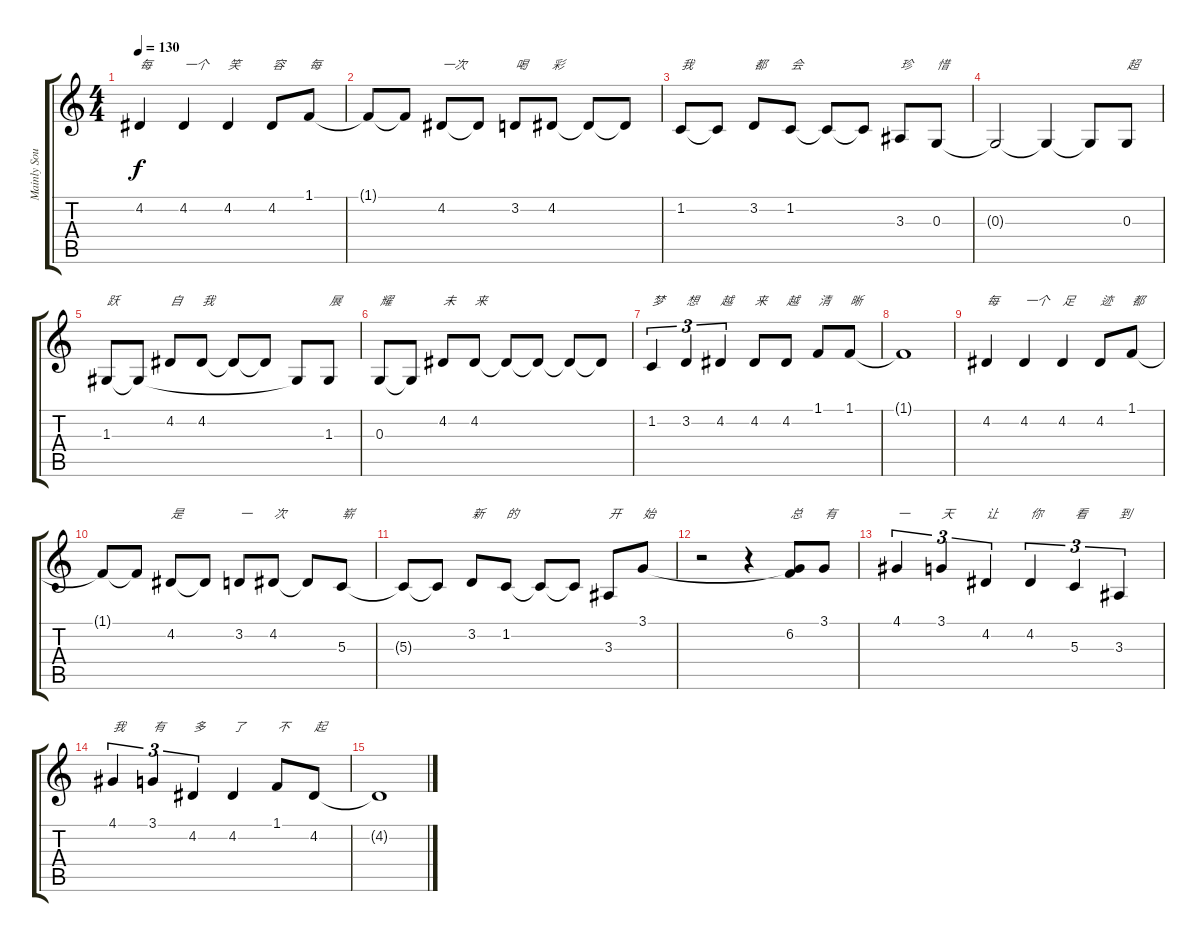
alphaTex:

\track ("Mainly Sound" "Mainly Sou") {instrument viola}
\staff {score tabs}
\tuning (E4 B3 G3 D3 A2 E2) {hide}
\ts (4 4)
\tempo 130
\clef g2
\ks c
4.2.4{txt "每" dy f} 4.2.4{txt "一个"} 4.2.4{txt "笑"} 4.2.8{txt "容"} 1.1.8{txt "每"} |
1.1{t}.8 1.1{t}.8 4.2.8{txt "一次"} 4.2{t}.8 3.2.8{txt "喝"} 4.2.8{txt "彩"} 4.2{t}.8 4.2{t}.8 |
1.2.8{txt "我"} 1.2{t}.8 3.2.8{txt "都"} 1.2.8{txt "会"} 1.2{t}.8 1.2{t}.8 3.3.8{txt "珍"} 0.3.8{txt "惜"} |
0.3{t}.2 0.3{t}.4 0.3{t}.8 0.3.8{txt "超"} |
1.3.8{txt "跃"} 1.3{t}.8 4.2.8{txt "自"} 4.2.8{txt "我"} 4.2{t}.8 4.2{t}.8 1.3{t}.8 1.3.8{txt "展"} |
0.3.8{txt "耀"} 0.3{t}.8 4.2.8{txt "未"} 4.2.8{txt "来"} 4.2{t}.8 4.2{t}.8 4.2{t}.8 4.2{t}.8 |
1.2.4{tu (3 2) txt "梦"} 3.2.4{tu (3 2) txt "想"} 4.2.4{tu (3 2) txt "越"} 4.2.8{txt "来"} 4.2.8{txt "越"} 1.1.8{txt "清"} 1.1.8{txt "晰"} |
1.1{t}.1 |
4.2.4{txt "每"} 4.2.4{txt "一个"} 4.2.4{txt "足"} 4.2.8{txt "迹"} 1.1.8{txt "都"} |
1.1{t}.8 1.1{t}.8 4.2.8{txt "是"} 4.2{t}.8 3.2.8{txt "一"} 4.2.8{txt "次"} 4.2{t}.8 5.3.8{txt "崭"} |
5.3{t}.8 5.3{t}.8 3.2.8{txt "新"} 1.2.8{txt "的"} 1.2{t}.8 1.2{t}.8 3.3.8{txt "开"} 3.1.8{txt "始"} |
r.2 r.4 (3.1{t} 6.2).8{txt "总"} 3.1.8{txt "有"} |
4.1.4{tu (3 2) txt "一"} 3.1.4{tu (3 2) txt "天"} 4.2.4{tu (3 2) txt "让"} 4.2.4{tu (3 2) txt "你"} 5.3.4{tu (3 2) txt "看"} 3.3.4{tu (3 2) txt "到"} |
4.1.4{tu (3 2) txt "我"} 3.1.4{tu (3 2) txt "有"} 4.2.4{tu (3 2) txt "多"} 4.2.4{txt "了"} 1.1.8{txt "不"} 4.2.8{txt "起"} |
4.2{t}.1
